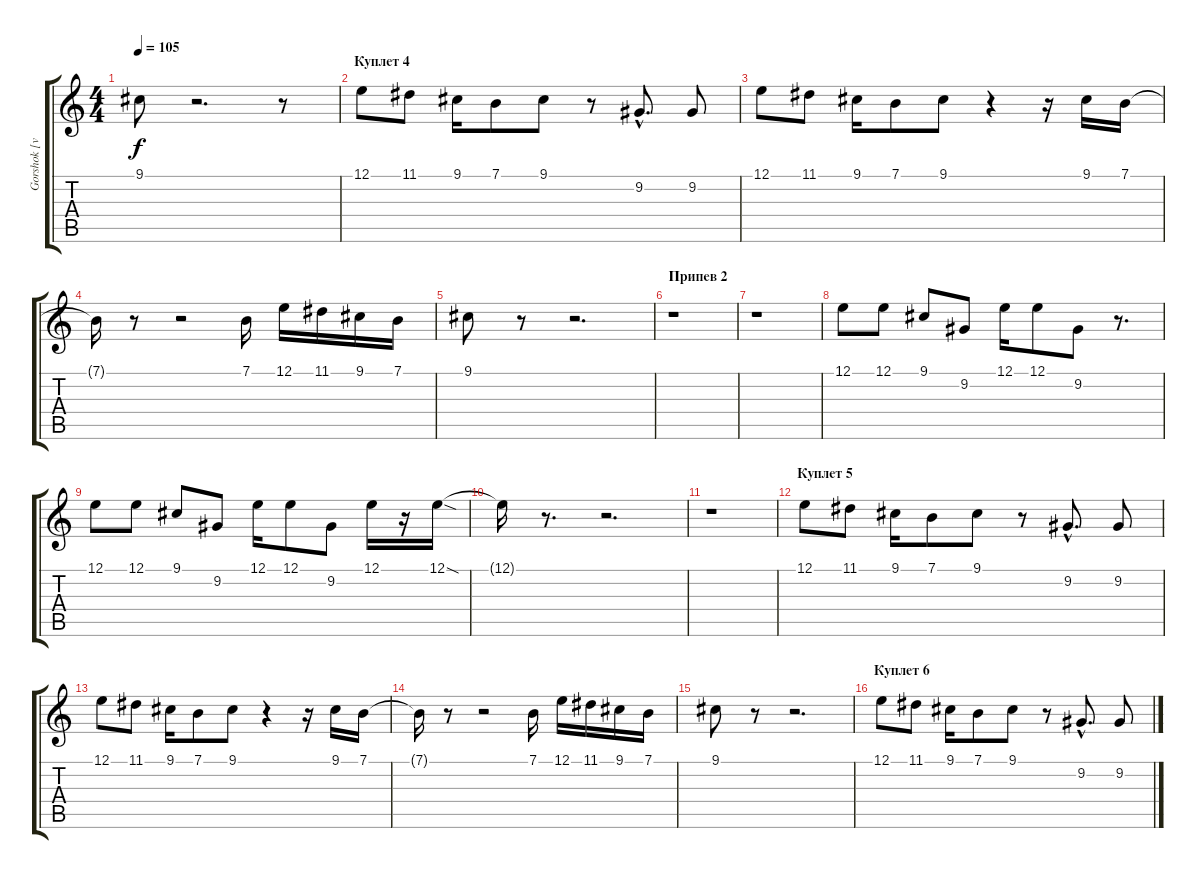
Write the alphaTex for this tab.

\track ("Gorshok [vocal]" "Gorshok [v") {instrument violin}
\staff {score tabs}
\tuning (E4 B3 G3 D3 A2 E2) {hide}
\ts (4 4)
\tempo 105
\clef g2
\ks c
9.1.8{dy f} r.2{d} r.8 |
\section ("" "Куплет 4")
12.1.8 11.1.8 9.1.16 7.1.8 9.1.8 r.8 9.2{hac}.8{d} 9.2.8 |
12.1.8 11.1.8 9.1.16 7.1.8 9.1.8 r.4 r.16 9.1.16 7.1.16 |
7.1{t}.16 r.8 r.2 7.1.16 12.1.16 11.1.16 9.1.16 7.1.16 |
9.1.8 r.8 r.2{d} |
\section ("" "Припев 2")
r.1 |
r.1 |
12.1.8 12.1.8 9.1.8 9.2.8 12.1.16 12.1.8 9.2.8 r.8{d} |
12.1.8 12.1.8 9.1.8 9.2.8 12.1.16 12.1.8 9.2.8 12.1.16 r.16 12.1{sod}.16 |
12.1{t}.16 r.8{d} r.2{d} |
r.1 |
\section ("" "Куплет 5")
12.1.8 11.1.8 9.1.16 7.1.8 9.1.8 r.8 9.2{hac}.8{d} 9.2.8 |
12.1.8 11.1.8 9.1.16 7.1.8 9.1.8 r.4 r.16 9.1.16 7.1.16 |
7.1{t}.16 r.8 r.2 7.1.16 12.1.16 11.1.16 9.1.16 7.1.16 |
9.1.8 r.8 r.2{d} |
\section ("" "Куплет 6")
12.1.8 11.1.8 9.1.16 7.1.8 9.1.8 r.8 9.2{hac}.8{d} 9.2.8
